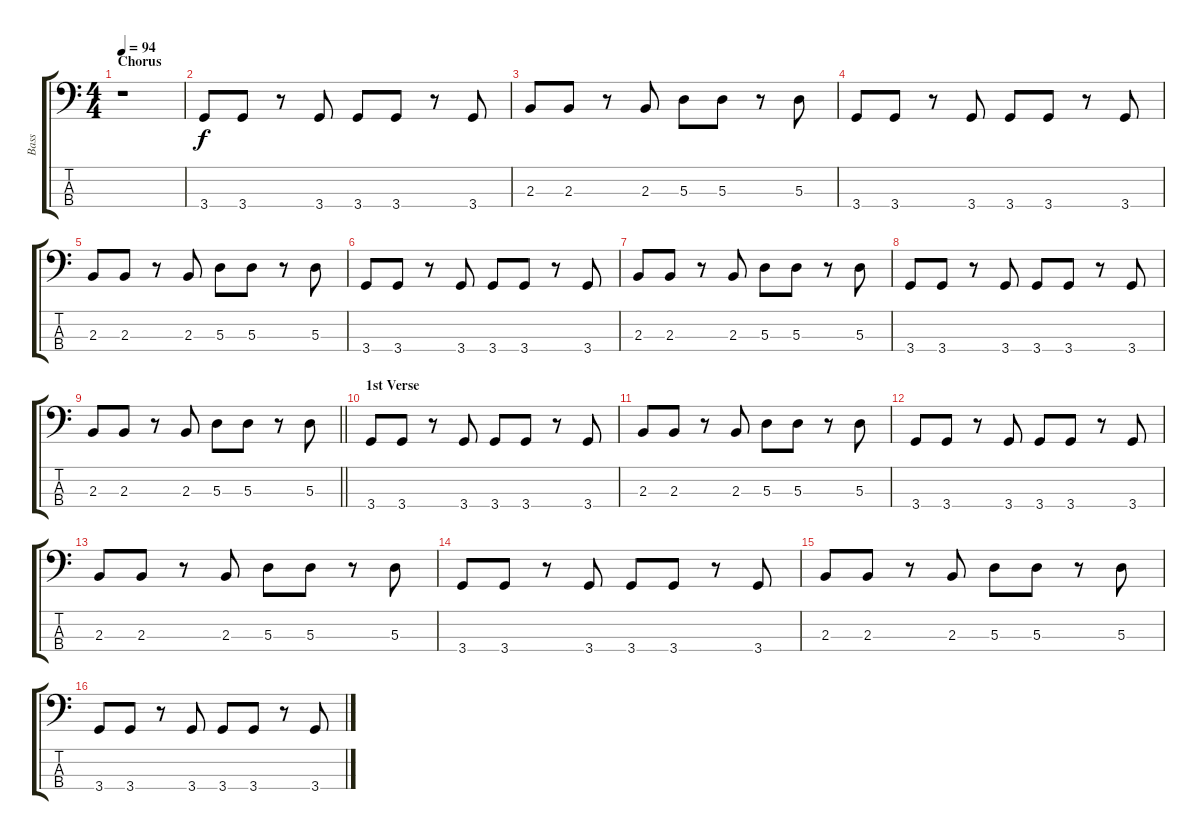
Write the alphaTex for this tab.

\track ("Bass" "Bass") {instrument acousticguitarnylon}
\staff {score tabs}
\tuning (G2 D2 A1 E1) {hide}
\ts (4 4)
\section ("" "Chorus")
\tempo 94
\clef f4
\ks c
r.1{dy f instrument acousticguitarnylon} |
3.4.8 3.4.8 r.8 3.4.8 3.4.8 3.4.8 r.8 3.4.8 |
2.3.8 2.3.8 r.8 2.3.8 5.3.8 5.3.8 r.8 5.3.8 |
3.4.8 3.4.8 r.8 3.4.8 3.4.8 3.4.8 r.8 3.4.8 |
2.3.8 2.3.8 r.8 2.3.8 5.3.8 5.3.8 r.8 5.3.8 |
3.4.8 3.4.8 r.8 3.4.8 3.4.8 3.4.8 r.8 3.4.8 |
2.3.8 2.3.8 r.8 2.3.8 5.3.8 5.3.8 r.8 5.3.8 |
3.4.8 3.4.8 r.8 3.4.8 3.4.8 3.4.8 r.8 3.4.8 |
\barLineRight lightlight
2.3.8 2.3.8 r.8 2.3.8 5.3.8 5.3.8 r.8 5.3.8 |
\section ("" "1st Verse")
3.4.8 3.4.8 r.8 3.4.8 3.4.8 3.4.8 r.8 3.4.8 |
2.3.8 2.3.8 r.8 2.3.8 5.3.8 5.3.8 r.8 5.3.8 |
3.4.8 3.4.8 r.8 3.4.8 3.4.8 3.4.8 r.8 3.4.8 |
2.3.8 2.3.8 r.8 2.3.8 5.3.8 5.3.8 r.8 5.3.8 |
3.4.8 3.4.8 r.8 3.4.8 3.4.8 3.4.8 r.8 3.4.8 |
2.3.8 2.3.8 r.8 2.3.8 5.3.8 5.3.8 r.8 5.3.8 |
3.4.8 3.4.8 r.8 3.4.8 3.4.8 3.4.8 r.8 3.4.8
